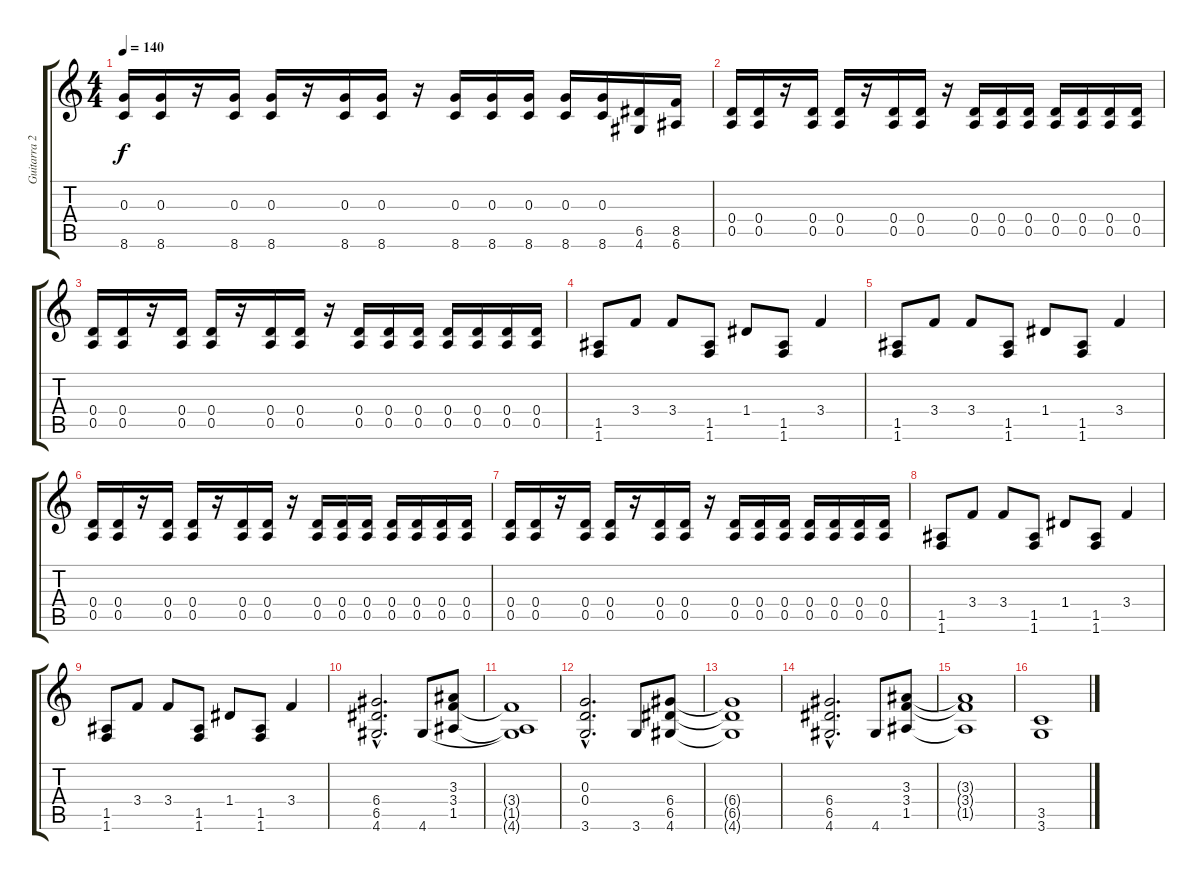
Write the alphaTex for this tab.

\track ("Guitarra 2" "Guitarra 2") {instrument distortionguitar}
\staff {score tabs}
\tuning (E4 B3 G3 D3 A2 E2) {hide}
\ts (4 4)
\tempo 140
\clef g2
\ks c
(0.3 8.6).16{dy f} (0.3 8.6).16 r.16 (0.3 8.6).16 (0.3 8.6).16 r.16 (0.3 8.6).16 (0.3 8.6).16 r.16 (0.3 8.6).16 (0.3 8.6).16 (0.3 8.6).16 (0.3 8.6).16 (0.3 8.6).16 (6.5 4.6).16 (8.5 6.6).16 |
(0.4 0.5).16 (0.4 0.5).16 r.16 (0.4 0.5).16 (0.4 0.5).16 r.16 (0.4 0.5).16 (0.4 0.5).16 r.16 (0.4 0.5).16 (0.4 0.5).16 (0.4 0.5).16 (0.4 0.5).16 (0.4 0.5).16 (0.4 0.5).16 (0.4 0.5).16 |
(0.4 0.5).16 (0.4 0.5).16 r.16 (0.4 0.5).16 (0.4 0.5).16 r.16 (0.4 0.5).16 (0.4 0.5).16 r.16 (0.4 0.5).16 (0.4 0.5).16 (0.4 0.5).16 (0.4 0.5).16 (0.4 0.5).16 (0.4 0.5).16 (0.4 0.5).16 |
(1.5 1.6).8 3.4.8 3.4.8 (1.5 1.6).8 1.4.8 (1.5 1.6).8 3.4.4 |
(1.5 1.6).8 3.4.8 3.4.8 (1.5 1.6).8 1.4.8 (1.5 1.6).8 3.4.4 |
(0.4 0.5).16 (0.4 0.5).16 r.16 (0.4 0.5).16 (0.4 0.5).16 r.16 (0.4 0.5).16 (0.4 0.5).16 r.16 (0.4 0.5).16 (0.4 0.5).16 (0.4 0.5).16 (0.4 0.5).16 (0.4 0.5).16 (0.4 0.5).16 (0.4 0.5).16 |
(0.4 0.5).16 (0.4 0.5).16 r.16 (0.4 0.5).16 (0.4 0.5).16 r.16 (0.4 0.5).16 (0.4 0.5).16 r.16 (0.4 0.5).16 (0.4 0.5).16 (0.4 0.5).16 (0.4 0.5).16 (0.4 0.5).16 (0.4 0.5).16 (0.4 0.5).16 |
(1.5 1.6).8 3.4.8 3.4.8 (1.5 1.6).8 1.4.8 (1.5 1.6).8 3.4.4 |
(1.5 1.6).8 3.4.8 3.4.8 (1.5 1.6).8 1.4.8 (1.5 1.6).8 3.4.4 |
(6.4{hac} 6.5{hac} 4.6{hac}).2{d} 4.6.8 (3.3 3.4 1.5).8 |
(3.4{t} 1.5{t} 4.6{t}).1 |
(0.3{hac} 0.4{hac} 3.6{hac}).2{d} 3.6.8 (6.4 6.5 4.6).8 |
(6.4{t} 6.5{t} 4.6{t}).1 |
(6.4{hac} 6.5{hac} 4.6{hac}).2{d} 4.6.8 (3.3 3.4 1.5).8 |
(3.3{t} 3.4{t} 1.5{t}).1 |
(3.5 3.6).1
